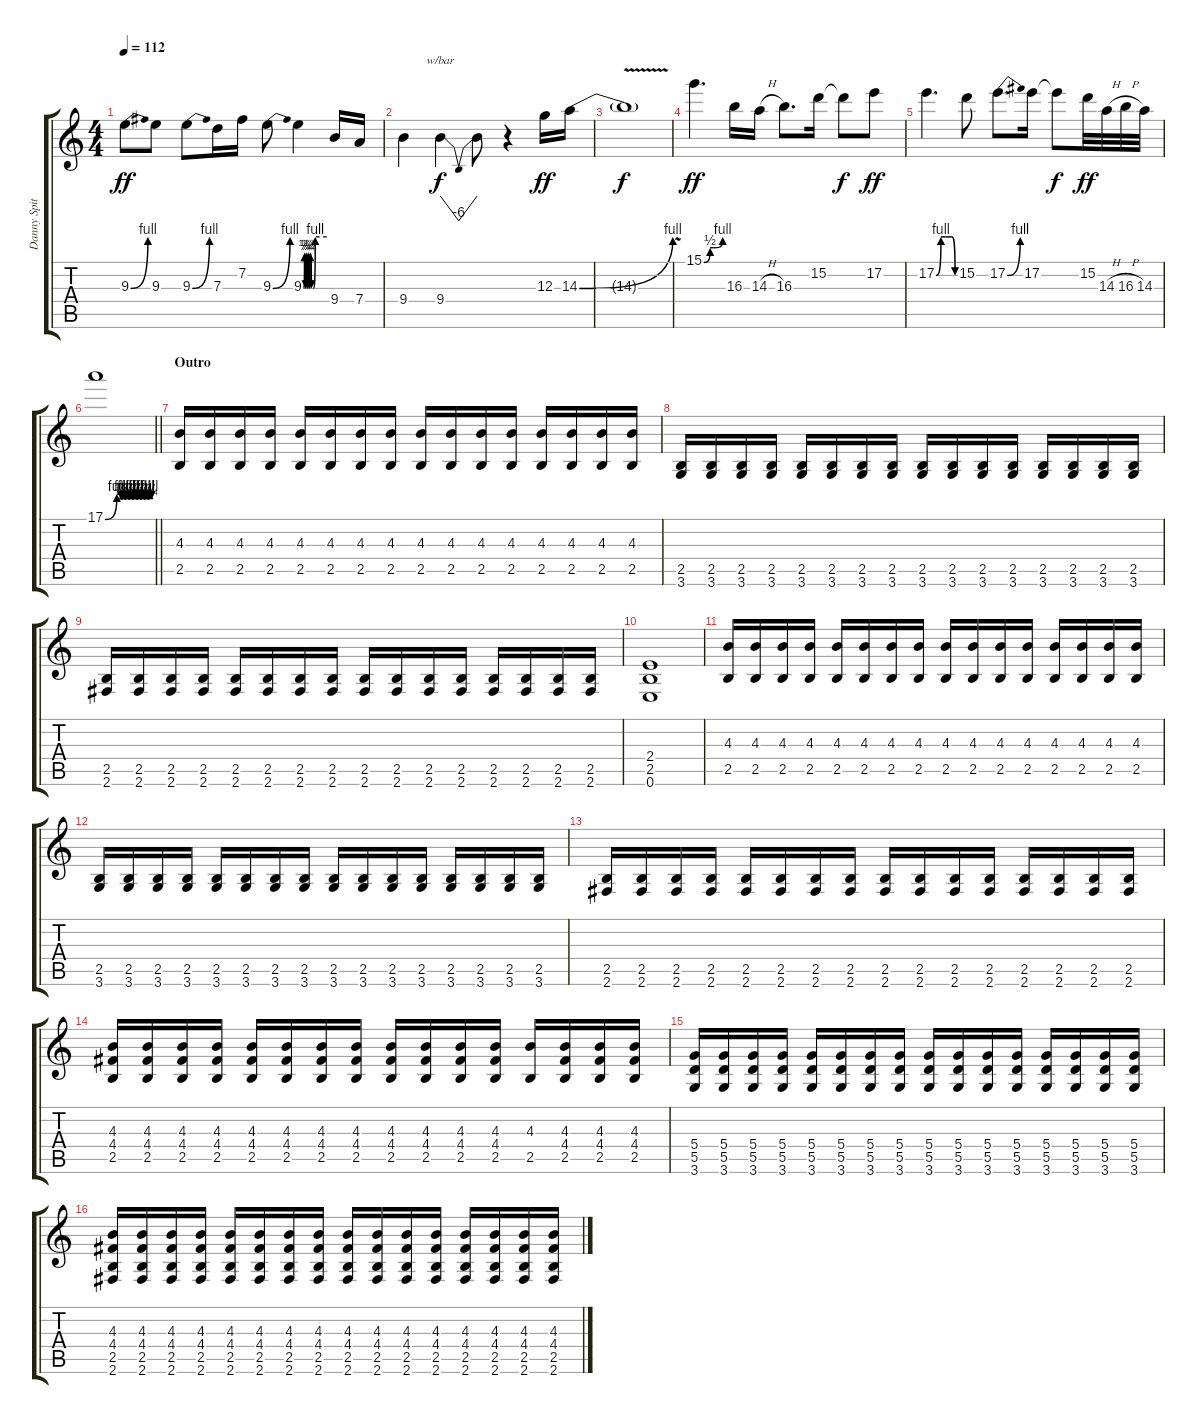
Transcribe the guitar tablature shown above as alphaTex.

\track ("Danny Spitz" "Danny Spit") {instrument distortionguitar}
\staff {score tabs}
\tuning (E4 B3 G3 D3 A2 E2) {hide}
\ts (4 4)
\tempo 112
\clef g2
\ks c
9.3{be (bend 0 0 60 4)}.8{dy ff} 9.3.8 9.3{be (bend 0 0 60 4)}.8 7.3.16 7.2.16 9.3{be (bend 0 0 60 4)}.8 9.3{be (custom 0 0 2 1 5 0 7 1 10 0 12 1 15 0 17 1 20 0 25 0 30 4 60 4)}.4 9.4.16 7.4.16 |
9.4.4 9.4.4{tbe (dip default 0 0 30 -24 60 0) dy f} 9.4{t}.8 r.4 12.3.16{dy ff} 14.3{be (bend 0 0 60 4)}.16 |
14.3{v t}.1{dy f} |
15.1{be (custom 0 0 20 2 30 2 36 2 60 4)}.4{d dy ff} 16.3.16 14.3{h}.16 16.3.8{d} 15.2.16 15.2{t}.8{dy f} 17.2.8{dy ff} |
17.2{be (custom 0 0 15 4 30 4 50 4 60 0)}.4{d} 15.2.8 17.2{be (bend 0 0 60 4)}.8{d} 17.2.16 17.2{t}.8{dy f} 15.2.32{dy ff} 14.3{h}.32 16.3{h}.32 14.3.32 |
\barLineRight lightlight
17.1{be (custom 0 0 15 4 20 3 23 4 25 3 27 4 30 3 32 4 35 3 37 4 40 3 42 4 45 3 47 4 50 3 52 4 55 3 57 4 60 3)}.1 |
\section ("" "Outro")
(4.3 2.5).16 (4.3 2.5).16 (4.3 2.5).16 (4.3 2.5).16 (4.3 2.5).16 (4.3 2.5).16 (4.3 2.5).16 (4.3 2.5).16 (4.3 2.5).16 (4.3 2.5).16 (4.3 2.5).16 (4.3 2.5).16 (4.3 2.5).16 (4.3 2.5).16 (4.3 2.5).16 (4.3 2.5).16 |
(2.5 3.6).16 (2.5 3.6).16 (2.5 3.6).16 (2.5 3.6).16 (2.5 3.6).16 (2.5 3.6).16 (2.5 3.6).16 (2.5 3.6).16 (2.5 3.6).16 (2.5 3.6).16 (2.5 3.6).16 (2.5 3.6).16 (2.5 3.6).16 (2.5 3.6).16 (2.5 3.6).16 (2.5 3.6).16 |
(2.5 2.6).16 (2.5 2.6).16 (2.5 2.6).16 (2.5 2.6).16 (2.5 2.6).16 (2.5 2.6).16 (2.5 2.6).16 (2.5 2.6).16 (2.5 2.6).16 (2.5 2.6).16 (2.5 2.6).16 (2.5 2.6).16 (2.5 2.6).16 (2.5 2.6).16 (2.5 2.6).16 (2.5 2.6).16 |
(2.4 2.5 0.6).1 |
(4.3 2.5).16 (4.3 2.5).16 (4.3 2.5).16 (4.3 2.5).16 (4.3 2.5).16 (4.3 2.5).16 (4.3 2.5).16 (4.3 2.5).16 (4.3 2.5).16 (4.3 2.5).16 (4.3 2.5).16 (4.3 2.5).16 (4.3 2.5).16 (4.3 2.5).16 (4.3 2.5).16 (4.3 2.5).16 |
(2.5 3.6).16 (2.5 3.6).16 (2.5 3.6).16 (2.5 3.6).16 (2.5 3.6).16 (2.5 3.6).16 (2.5 3.6).16 (2.5 3.6).16 (2.5 3.6).16 (2.5 3.6).16 (2.5 3.6).16 (2.5 3.6).16 (2.5 3.6).16 (2.5 3.6).16 (2.5 3.6).16 (2.5 3.6).16 |
(2.5 2.6).16 (2.5 2.6).16 (2.5 2.6).16 (2.5 2.6).16 (2.5 2.6).16 (2.5 2.6).16 (2.5 2.6).16 (2.5 2.6).16 (2.5 2.6).16 (2.5 2.6).16 (2.5 2.6).16 (2.5 2.6).16 (2.5 2.6).16 (2.5 2.6).16 (2.5 2.6).16 (2.5 2.6).16 |
(4.3 4.4 2.5).16 (4.3 4.4 2.5).16 (4.3 4.4 2.5).16 (4.3 4.4 2.5).16 (4.3 4.4 2.5).16 (4.3 4.4 2.5).16 (4.3 4.4 2.5).16 (4.3 4.4 2.5).16 (4.3 4.4 2.5).16 (4.3 4.4 2.5).16 (4.3 4.4 2.5).16 (4.3 4.4 2.5).16 (4.3 2.5).16 (4.3 4.4 2.5).16 (4.3 4.4 2.5).16 (4.3 4.4 2.5).16 |
(5.4 5.5 3.6).16 (5.4 5.5 3.6).16 (5.4 5.5 3.6).16 (5.4 5.5 3.6).16 (5.4 5.5 3.6).16 (5.4 5.5 3.6).16 (5.4 5.5 3.6).16 (5.4 5.5 3.6).16 (5.4 5.5 3.6).16 (5.4 5.5 3.6).16 (5.4 5.5 3.6).16 (5.4 5.5 3.6).16 (5.4 5.5 3.6).16 (5.4 5.5 3.6).16 (5.4 5.5 3.6).16 (5.4 5.5 3.6).16 |
(4.3 4.4 2.5 2.6).16 (4.3 4.4 2.5 2.6).16 (4.3 4.4 2.5 2.6).16 (4.3 4.4 2.5 2.6).16 (4.3 4.4 2.5 2.6).16 (4.3 4.4 2.5 2.6).16 (4.3 4.4 2.5 2.6).16 (4.3 4.4 2.5 2.6).16 (4.3 4.4 2.5 2.6).16 (4.3 4.4 2.5 2.6).16 (4.3 4.4 2.5 2.6).16 (4.3 4.4 2.5 2.6).16 (4.3 4.4 2.5 2.6).16 (4.3 4.4 2.5 2.6).16 (4.3 4.4 2.5 2.6).16 (4.3 4.4 2.5 2.6).16
